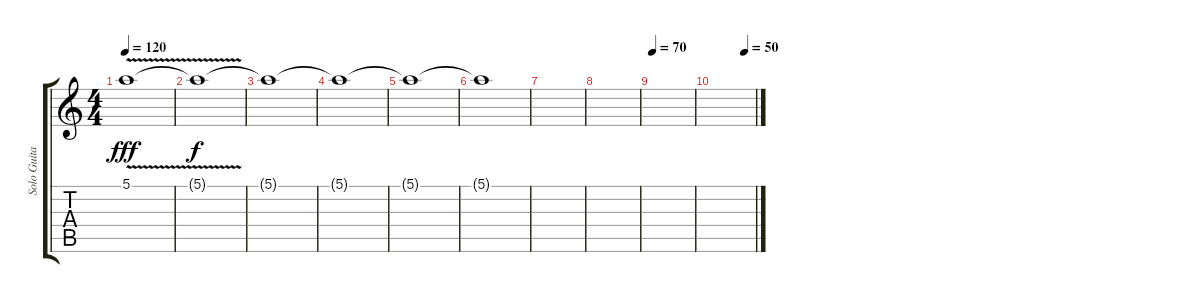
\track ("Solo Guitar" "Solo Guita") {instrument overdrivenguitar}
\staff {score tabs}
\tuning (E4 B3 G3 D3 A2 E2) {hide}
\ts (4 4)
\tempo 120
\clef g2
\ks c
5.1{v}.1{dy fff} |
5.1{t}.1{dy f} |
5.1{t}.1 |
5.1{t}.1{volume 0} |
5.1{t}.1 |
5.1{t}.1 |
|
|
\tempo 70
|
\tempo (50 0.75)
